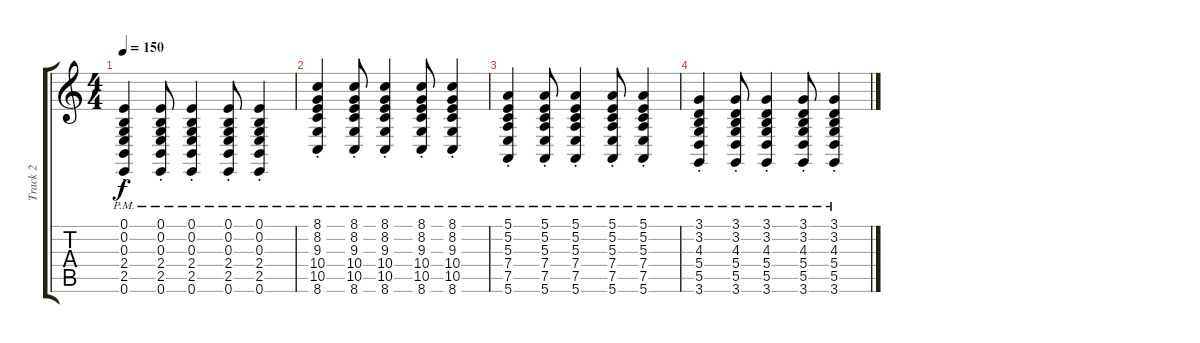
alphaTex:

\track ("Track 2" "Track 2") {instrument tangoaccordion}
\staff {score tabs}
\tuning (E4 B3 G3 D3 A2 E2) {hide}
\ts (4 4)
\tempo 150
\clef g2
\ks c
(0.1{pm st} 0.2{pm st} 0.3{pm st} 2.4{pm st} 2.5{pm st} 0.6{pm st}).4{dy f} (0.1{pm st} 0.2{pm st} 0.3{pm st} 2.4{pm st} 2.5{pm st} 0.6{pm st}).8 (0.1{pm st} 0.2{pm st} 0.3{pm st} 2.4{pm st} 2.5{pm st} 0.6{pm st}).4 (0.1{pm st} 0.2{pm st} 0.3{pm st} 2.4{pm st} 2.5{pm st} 0.6{pm st}).8 (0.1{pm st} 0.2{pm st} 0.3{pm st} 2.4{pm st} 2.5{pm st} 0.6{pm st}).4 |
(8.1{pm st} 8.2{pm st} 9.3{pm st} 10.4{pm st} 10.5{pm st} 8.6{pm st}).4 (8.1{pm st} 8.2{pm st} 9.3{pm st} 10.4{pm st} 10.5{pm st} 8.6{pm st}).8 (8.1{pm st} 8.2{pm st} 9.3{pm st} 10.4{pm st} 10.5{pm st} 8.6{pm st}).4 (8.1{pm st} 8.2{pm st} 9.3{pm st} 10.4{pm st} 10.5{pm st} 8.6{pm st}).8 (8.1{pm st} 8.2{pm st} 9.3{pm st} 10.4{pm st} 10.5{pm st} 8.6{pm st}).4 |
(5.1{pm st} 5.2{pm st} 5.3{pm st} 7.4{pm st} 7.5{pm st} 5.6{pm st}).4 (5.1{pm st} 5.2{pm st} 5.3{pm st} 7.4{pm st} 7.5{pm st} 5.6{pm st}).8 (5.1{pm st} 5.2{pm st} 5.3{pm st} 7.4{pm st} 7.5{pm st} 5.6{pm st}).4 (5.1{pm st} 5.2{pm st} 5.3{pm st} 7.4{pm st} 7.5{pm st} 5.6{pm st}).8 (5.1{pm st} 5.2{pm st} 5.3{pm st} 7.4{pm st} 7.5{pm st} 5.6{pm st}).4 |
(3.1{pm st} 3.2{pm st} 4.3{pm st} 5.4{pm st} 5.5{pm st} 3.6{pm st}).4 (3.1{pm st} 3.2{pm st} 4.3{pm st} 5.4{pm st} 5.5{pm st} 3.6{pm st}).8 (3.1{pm st} 3.2{pm st} 4.3{pm st} 5.4{pm st} 5.5{pm st} 3.6{pm st}).4 (3.1{pm st} 3.2{pm st} 4.3{pm st} 5.4{pm st} 5.5{pm st} 3.6{pm st}).8 (3.1{pm st} 3.2{pm st} 4.3{pm st} 5.4{pm st} 5.5{pm st} 3.6{pm st}).4
